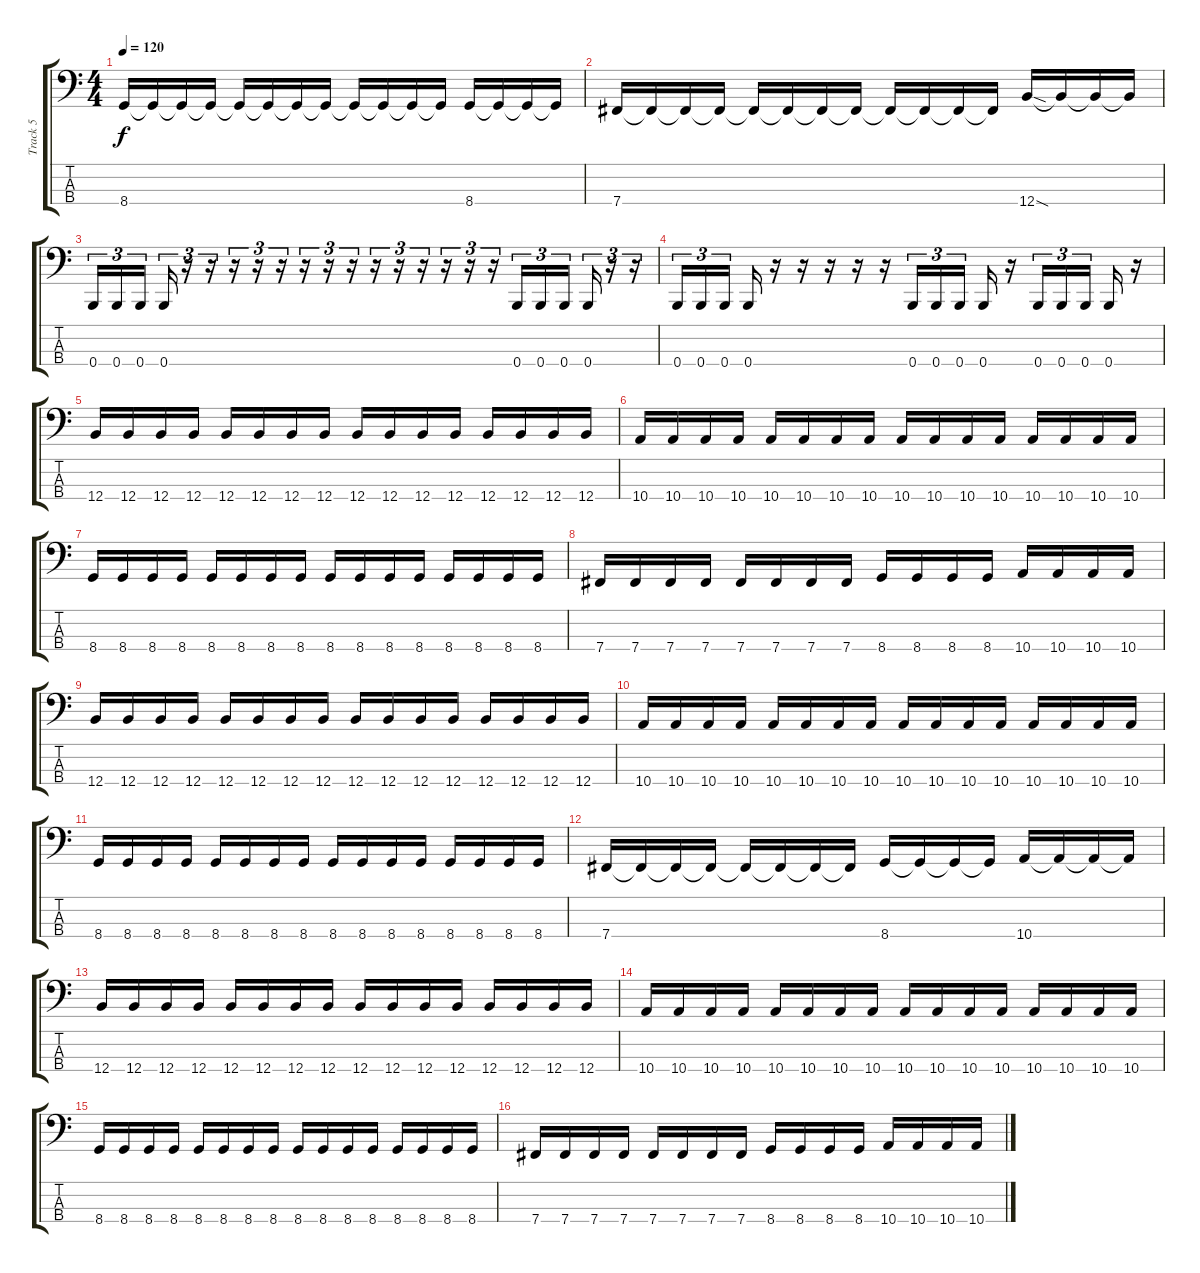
\track ("Track 5" "Track 5") {instrument electricbassfinger}
\staff {score tabs}
\tuning (E2 B1 Gb1 B0) {hide}
\ts (4 4)
\tempo 120
\clef f4
\ks c
8.4.16{dy f} 8.4{t}.16 8.4{t}.16 8.4{t}.16 8.4{t}.16 8.4{t}.16 8.4{t}.16 8.4{t}.16 8.4{t}.16 8.4{t}.16 8.4{t}.16 8.4{t}.16 8.4.16 8.4{t}.16 8.4{t}.16 8.4{t}.16 |
7.4.16 7.4{t}.16 7.4{t}.16 7.4{t}.16 7.4{t}.16 7.4{t}.16 7.4{t}.16 7.4{t}.16 7.4{t}.16 7.4{t}.16 7.4{t}.16 7.4{t}.16 12.4{sod}.16 12.4{t}.16 12.4{t}.16 12.4{t}.16 |
0.4.16{tu (3 2)} 0.4.16{tu (3 2)} 0.4.16{tu (3 2)} 0.4.16{tu (3 2)} r.16{tu (3 2)} r.16{tu (3 2)} r.16{tu (3 2)} r.16{tu (3 2)} r.16{tu (3 2)} r.16{tu (3 2)} r.16{tu (3 2)} r.16{tu (3 2)} r.16{tu (3 2)} r.16{tu (3 2)} r.16{tu (3 2)} r.16{tu (3 2)} r.16{tu (3 2)} r.16{tu (3 2)} 0.4.16{tu (3 2)} 0.4.16{tu (3 2)} 0.4.16{tu (3 2)} 0.4.16{tu (3 2)} r.16{tu (3 2)} r.16{tu (3 2)} |
0.4.16{tu (3 2)} 0.4.16{tu (3 2)} 0.4.16{tu (3 2)} 0.4.16 r.16 r.16 r.16 r.16 r.16 0.4.16{tu (3 2)} 0.4.16{tu (3 2)} 0.4.16{tu (3 2)} 0.4.16 r.16 0.4.16{tu (3 2)} 0.4.16{tu (3 2)} 0.4.16{tu (3 2)} 0.4.16 r.16 |
12.4.16 12.4.16 12.4.16 12.4.16 12.4.16 12.4.16 12.4.16 12.4.16 12.4.16 12.4.16 12.4.16 12.4.16 12.4.16 12.4.16 12.4.16 12.4.16 |
10.4.16 10.4.16 10.4.16 10.4.16 10.4.16 10.4.16 10.4.16 10.4.16 10.4.16 10.4.16 10.4.16 10.4.16 10.4.16 10.4.16 10.4.16 10.4.16 |
8.4.16 8.4.16 8.4.16 8.4.16 8.4.16 8.4.16 8.4.16 8.4.16 8.4.16 8.4.16 8.4.16 8.4.16 8.4.16 8.4.16 8.4.16 8.4.16 |
7.4.16 7.4.16 7.4.16 7.4.16 7.4.16 7.4.16 7.4.16 7.4.16 8.4.16 8.4.16 8.4.16 8.4.16 10.4.16 10.4.16 10.4.16 10.4.16 |
12.4.16 12.4.16 12.4.16 12.4.16 12.4.16 12.4.16 12.4.16 12.4.16 12.4.16 12.4.16 12.4.16 12.4.16 12.4.16 12.4.16 12.4.16 12.4.16 |
10.4.16 10.4.16 10.4.16 10.4.16 10.4.16 10.4.16 10.4.16 10.4.16 10.4.16 10.4.16 10.4.16 10.4.16 10.4.16 10.4.16 10.4.16 10.4.16 |
8.4.16 8.4.16 8.4.16 8.4.16 8.4.16 8.4.16 8.4.16 8.4.16 8.4.16 8.4.16 8.4.16 8.4.16 8.4.16 8.4.16 8.4.16 8.4.16 |
7.4.16 7.4{t}.16 7.4{t}.16 7.4{t}.16 7.4{t}.16 7.4{t}.16 7.4{t}.16 7.4{t}.16 8.4.16 8.4{t}.16 8.4{t}.16 8.4{t}.16 10.4.16 10.4{t}.16 10.4{t}.16 10.4{t}.16 |
12.4.16 12.4.16 12.4.16 12.4.16 12.4.16 12.4.16 12.4.16 12.4.16 12.4.16 12.4.16 12.4.16 12.4.16 12.4.16 12.4.16 12.4.16 12.4.16 |
10.4.16 10.4.16 10.4.16 10.4.16 10.4.16 10.4.16 10.4.16 10.4.16 10.4.16 10.4.16 10.4.16 10.4.16 10.4.16 10.4.16 10.4.16 10.4.16 |
8.4.16 8.4.16 8.4.16 8.4.16 8.4.16 8.4.16 8.4.16 8.4.16 8.4.16 8.4.16 8.4.16 8.4.16 8.4.16 8.4.16 8.4.16 8.4.16 |
7.4.16 7.4.16 7.4.16 7.4.16 7.4.16 7.4.16 7.4.16 7.4.16 8.4.16 8.4.16 8.4.16 8.4.16 10.4.16 10.4.16 10.4.16 10.4.16
